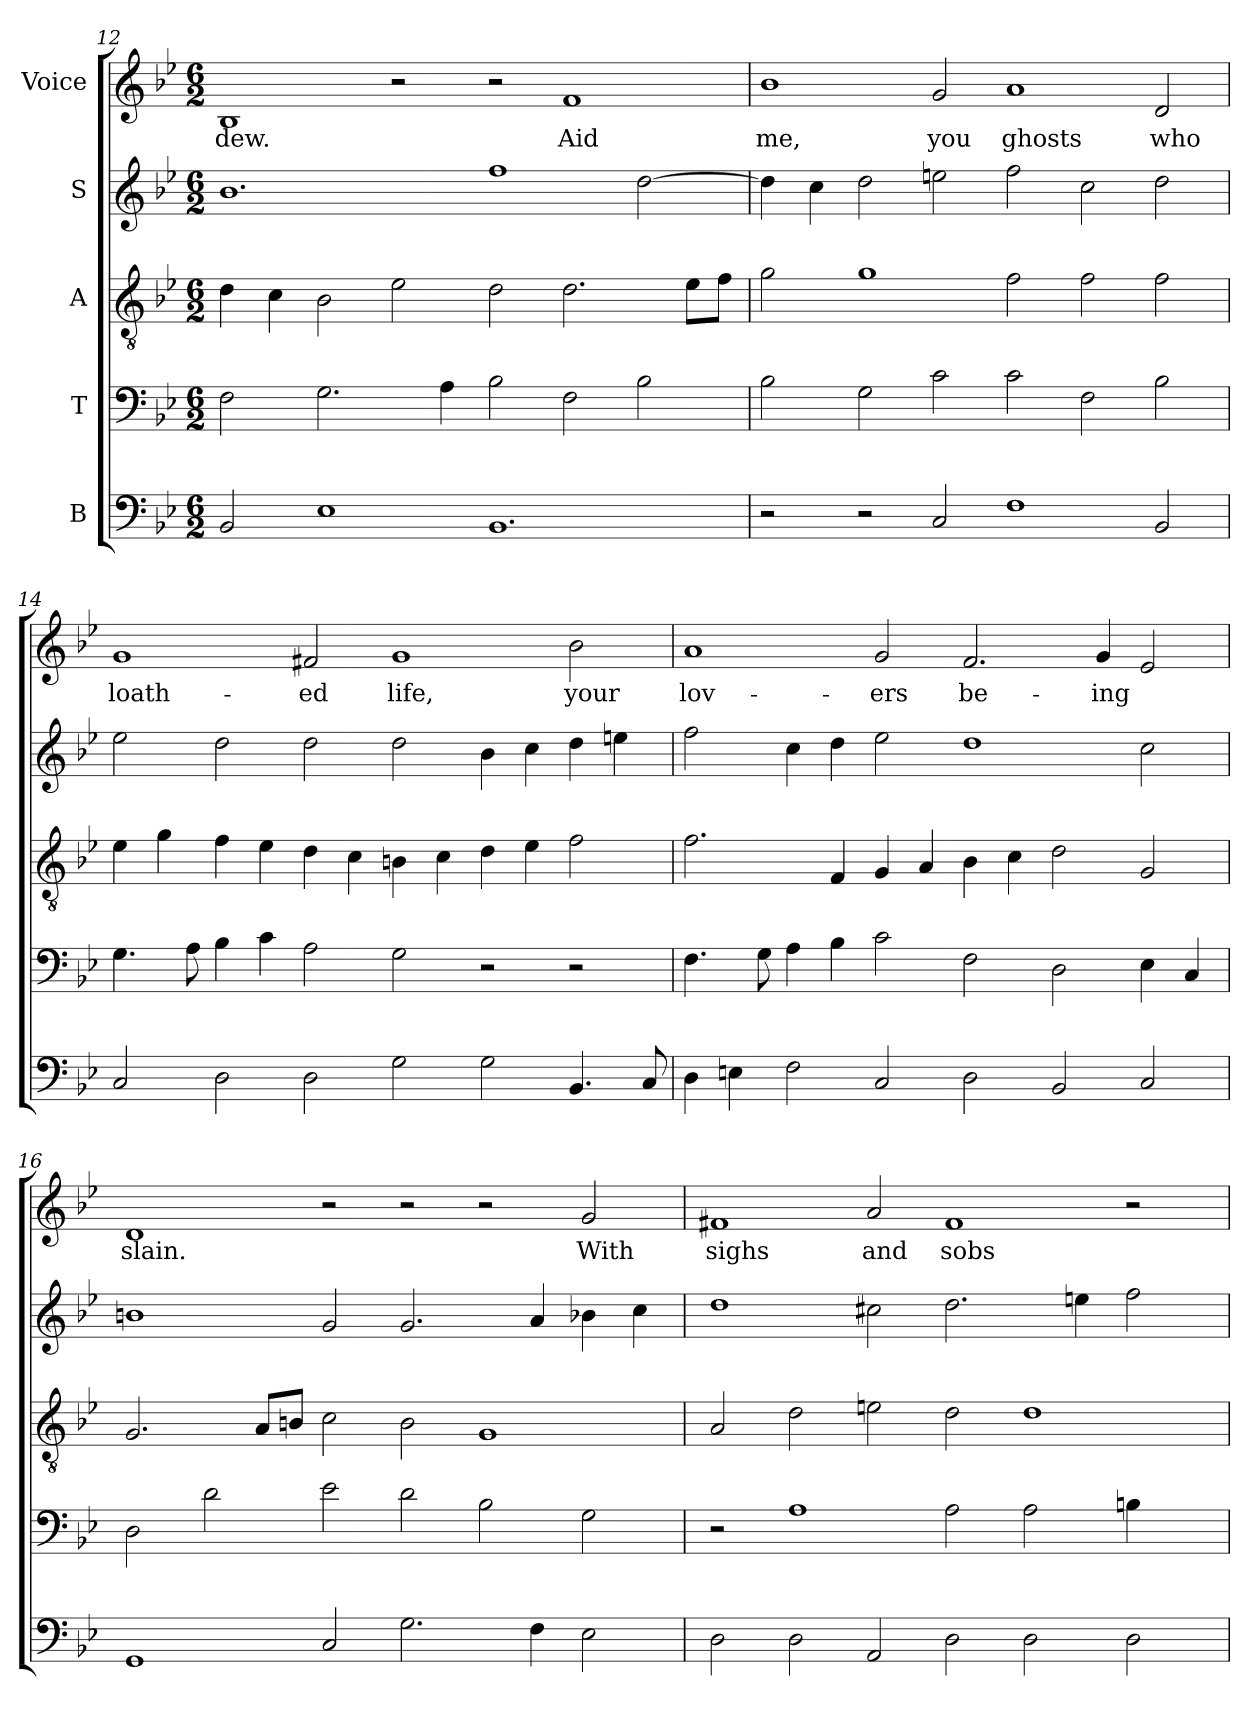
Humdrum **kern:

**kern	**kern	**kern	**kern	**kern	**text
*part5	*part4	*part3	*part2	*part1	*part1
*staff5	*staff4	*staff3	*staff2	*staff1	*staff1
*I"B	*I"T	*I"A	*I"S	*I"Voice	*
*clefF4	*clefF4	*clefGv2	*clefG2	*clefG2	*
*k[b-e-]	*k[b-e-]	*k[b-e-]	*k[b-e-]	*k[b-e-]	*
*B-:	*B-:	*B-:	*B-:	*B-:	*
*M6/2	*M6/2	*M6/2	*M6/2	*M6/2	*
=12	=12	=12	=12	=12	=12
!	!	!	!	!	!LO:LY:b
2BB-/	2F\	4d\	1.b-	1B-	-dew.
.	.	4c\	.	.	.
1E-	2.G\	2B-\	.	.	.
.	.	2e-\	.	2r	.
.	4A\	.	.	.	.
1.BB-	2B-\	2d\	1ff	2r	.
!	!	!	!	!	!LO:LY:b
.	2F\	2.d\	.	1f	Aid
.	2B-\	.	[2dd\	.	.
.	.	8e-\L	.	.	.
.	.	8f\J	.	.	.
=13	=13	=13	=13	=13	=13
!	!	!	!	!	!LO:LY:b
2r	2B-\	2g\	4dd\]	1b-	me,
.	.	.	4cc\	.	.
2r	2G\	1g	2dd\	.	.
!	!	!	!	!	!LO:LY:b
2C/	2c\	.	2een\	2g/	you
!	!	!	!	!	!LO:LY:b
1F	2c\	2f\	2ff\	1a	ghosts
.	2F\	2f\	2cc\	.	.
!	!	!	!	!	!LO:LY:b
2BB-/	2B-\	2f\	2dd\	2d/	who
!!LO:LB:g=z
=14	=14	=14	=14	=14	=14
!	!	!	!	!	!LO:LY:b
2C/	4.G\	4e-\	2ee-\	1g	loath-
.	.	4g\	.	.	.
.	8A\	.	.	.	.
2D\	4B-\	4f\	2dd\	.	.
.	4c\	4e-\	.	.	.
!	!	!	!	!	!LO:LY:b
2D\	2A\	4d\	2dd\	2f#X/	-ed
.	.	4c\	.	.	.
!	!	!	!	!	!LO:LY:b
2G\	2G\	4Bn\	2dd\	1g	life,
.	.	4c\	.	.	.
2G\	2r	4d\	4b-\	.	.
.	.	4e-\	4cc\	.	.
!	!	!	!	!	!LO:LY:b
4.BB-/	2r	2f\	4dd\	2b-\	your
.	.	.	4een\	.	.
8C/	.	.	.	.	.
=15	=15	=15	=15	=15	=15
!	!	!	!	!	!LO:LY:b
4D\	4.F\	2.f\	2ff\	1a	lov-
4En\	.	.	.	.	.
.	8G\	.	.	.	.
2F\	4A\	.	4cc\	.	.
.	4B-\	4F/	4dd\	.	.
!	!	!	!	!	!LO:LY:b
2C/	2c\	4G/	2ee-\	2g/	-ers
.	.	4A/	.	.	.
!	!	!	!	!	!LO:LY:b
2D\	2F\	4B-\	1dd	2.f/	be-
.	.	4c\	.	.	.
2BB-/	2D\	2d\	.	.	.
!	!	!	!	!	!LO:LY:b
.	.	.	.	4g/	-ing
2C/	4E-\	2G/	2cc\	2e-/	.
.	4C/	.	.	.	.
=16	=16	=16	=16	=16	=16
!	!	!	!	!	!LO:LY:b
1GG	2D\	2.G/	1bn	1d	slain.
.	2d\	.	.	.	.
.	.	8A/L	.	.	.
.	.	8Bn/J	.	.	.
2C/	2e-\	2c\	2g/	2r	.
2.G\	2d\	2B\	2.g/	2r	.
.	2B-\	1G	.	2r	.
4F\	.	.	4a/	.	.
!	!	!	!	!	!LO:LY:b
2E-\	2G\	.	4b-X\	2g/	With
.	.	.	4cc\	.	.
!!LO:LB:g=z
=17	=17	=17	=17	=17	=17
!	!	!	!	!	!LO:LY:b
2D\	2r	2A/	1dd	1f#X	sighs
2D\	1A	2d\	.	.	.
!	!	!	!	!	!LO:LY:b
2AA/	.	2en\	2cc#X\	2a/	and
!	!	!	!	!	!LO:LY:b
2D\	2A\	2d\	2.dd\	1f#	sobs
2D\	2A\	1d	.	.	.
.	.	.	4een\	.	.
2D\	4Bn\	.	2ff\	2r	.
.	4ryy	.	.	.	.
=	=	=	=	=	=
*-	*-	*-	*-	*-	*-
